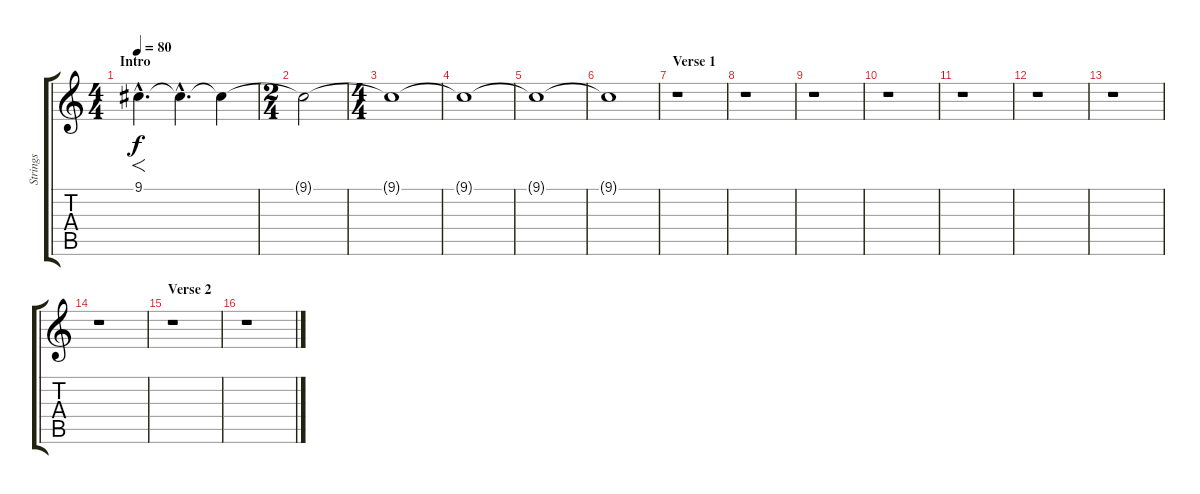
\track ("Strings" "Strings") {instrument lead3calliope}
\staff {score tabs}
\tuning (E4 B3 G3 D3 A2 E2) {hide}
\ts (4 4)
\section ("" "Intro ")
\tempo 80
\clef g2
\ks c
9.1{hac}.4{f d dy f instrument lead3calliope} 9.1{hac t}.4{d} 9.1{t}.4 |
\ts (2 4)
9.1{t}.2 |
\ts (4 4)
9.1{t}.1 |
9.1{t}.1 |
9.1{t}.1 |
9.1{t}.1 |
\section ("" "Verse 1")
r.1 |
r.1 |
r.1 |
r.1 |
r.1 |
r.1 |
r.1 |
r.1 |
\section ("" "Verse 2")
r.1 |
r.1
